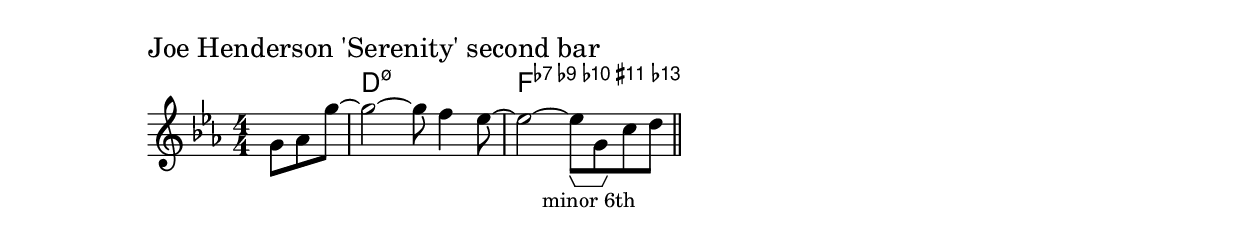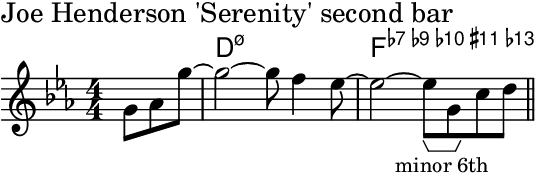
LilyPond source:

\version "2.24.4"
\language "english"
#(ly:set-option 'crop #t)
\score {
  \midi {
    \tempo 4=140
  }
  \layout {
    \context {
      \Score
      \omit BarNumber
    }
    \context {
      \Voice
      \consists Horizontal_bracket_engraver
    }
  }
  {
    <<
    \chords {
      \set noChordSymbol = ""
      \set minorChordModifier = \markup { "-" }
      \skip \ppp % spacer to set voice volume
      r4. | d1:min7.5- | f1:7-.9-.10-.11+.13- % TODO: last chord is alt
    }
    \new Staff {
      \key ef \major
      \numericTimeSignature
      \time 4/4
      \clef treble
      {
        \sectionLabel "Joe Henderson 'Serenity' second bar"
        \relative {
          \skip \ff % spacer to set voice volume
          \partial 4. g'8 af8 g'8~ |
          g2~ g8 f4 ef8~ |
          ef2~
          \once\override HorizontalBracketText.text = "minor 6th"
          ef8 \startGroup g, \stopGroup c d
          \bar "||"
        }
      }
    }
    >>
  }
}
